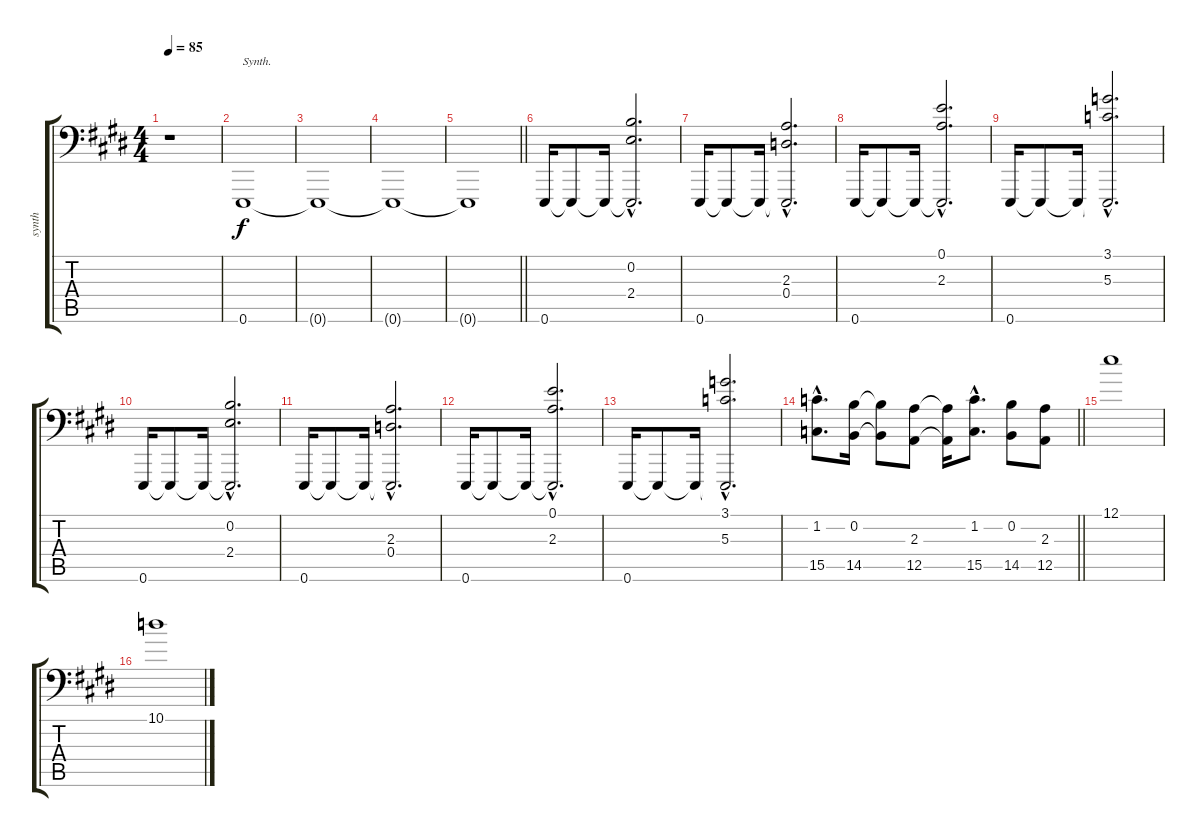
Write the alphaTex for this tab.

\track ("synth" "synth") {instrument lead2sawtooth}
\staff {score tabs}
\tuning (E4 B3 G3 D3 A1 E1) {hide}
\ts (4 4)
\tempo 85
\clef f4
\ks e
r.1{dy f instrument lead2sawtooth} |
0.6.1{txt "Synth."} |
0.6{t}.1 |
0.6{t}.1 |
\barLineRight lightlight
0.6{t}.1 |
0.6.16 0.6{t}.8 0.6{t}.16 (0.2{hac} 2.4{hac} 0.6{hac t}).2{d} |
0.6.16 0.6{t}.8 0.6{t}.16 (2.3{hac} 0.4{hac} 0.6{hac t}).2{d} |
0.6.16 0.6{t}.8 0.6{t}.16 (0.1{hac} 2.3{hac} 0.6{hac t}).2{d} |
0.6.16 0.6{t}.8 0.6{t}.16 (3.1{hac} 5.3{hac} 0.6{hac t}).2{d} |
0.6.16 0.6{t}.8 0.6{t}.16 (0.2{hac} 2.4{hac} 0.6{hac t}).2{d} |
0.6.16 0.6{t}.8 0.6{t}.16 (2.3{hac} 0.4{hac} 0.6{hac t}).2{d} |
0.6.16 0.6{t}.8 0.6{t}.16 (0.1{hac} 2.3{hac} 0.6{hac t}).2{d} |
0.6.16 0.6{t}.8 0.6{t}.16 (3.1{hac} 5.3{hac} 0.6{hac t}).2{d} |
\barLineRight lightlight
(1.2{hac} 15.5{hac}).8{d} (0.2 14.5).16 (0.2{t} 14.5{t}).8 (2.3 12.5).8 (2.3{t} 12.5{t}).16 (1.2{hac} 15.5{hac}).8{d} (0.2 14.5).8 (2.3 12.5).8 |
12.1.1{volume 13} |
10.1.1
